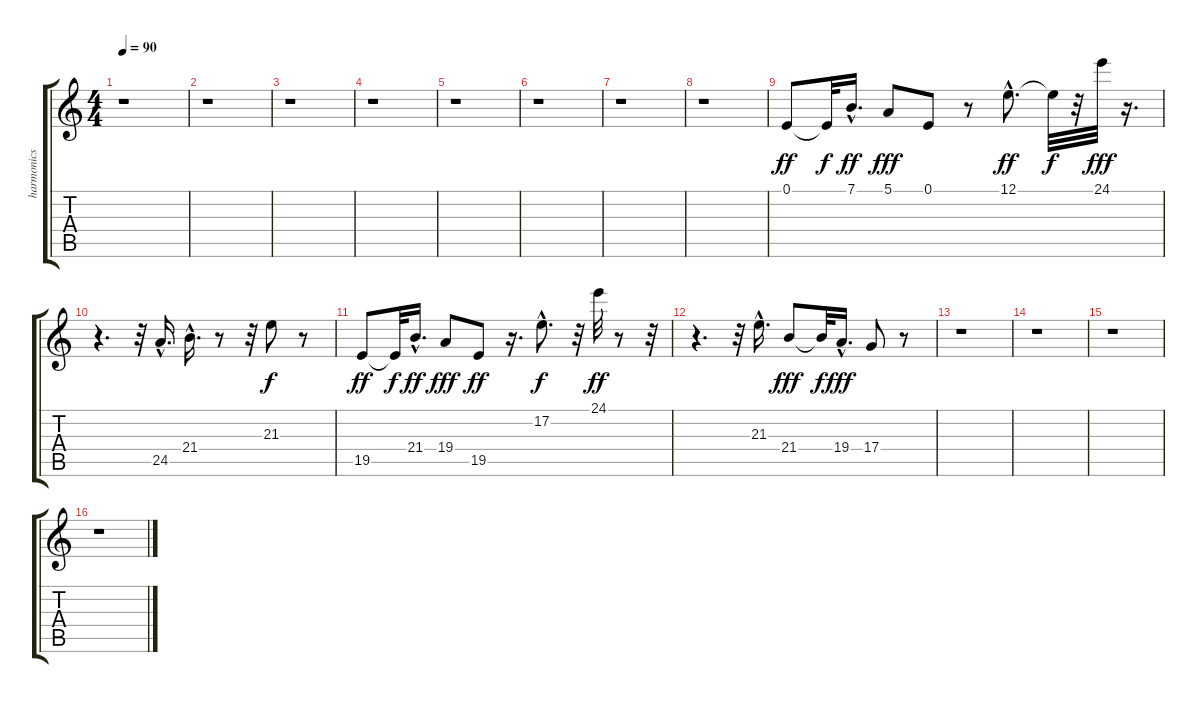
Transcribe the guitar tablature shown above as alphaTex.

\track ("harmonics + pian0" "harmonics ") {instrument honkytonkpiano}
\staff {score tabs}
\tuning (E4 B3 G3 D3 A2 E2) {hide}
\ts (4 4)
\tempo 90
\clef g2
\ks c
r.1{dy fff} |
r.1 |
r.1 |
r.1 |
r.1 |
r.1 |
r.1 |
r.1 |
0.1.8{dy ff} 0.1{t}.32{dy f} 7.1{hac}.16{d dy ff} 5.1.8{dy fff} 0.1.8 r.8 12.1{hac}.8{d dy ff} 12.1{t}.32{dy f} r.32 24.1.32{dy fff} r.16{d} |
r.4{d} r.32 24.5{hac}.16{d} 21.4{hac}.16{d} r.8 r.32 21.3.8{dy f} r.8 |
19.5.8{dy ff} 19.5{t}.32{dy f} 21.4{hac}.16{d dy ff} 19.4.8{dy fff} 19.5.8{dy ff} r.16{d} 17.2{hac}.8{d dy f} r.32 24.1.32{dy ff} r.8 r.32 |
r.4{d} r.32 21.3{hac}.16{d} 21.4.8{dy fff} 21.4{t}.32{dy f} 19.4{hac}.16{d dy fff} 17.4.8 r.8 |
r.1 |
r.1 |
r.1 |
r.1
